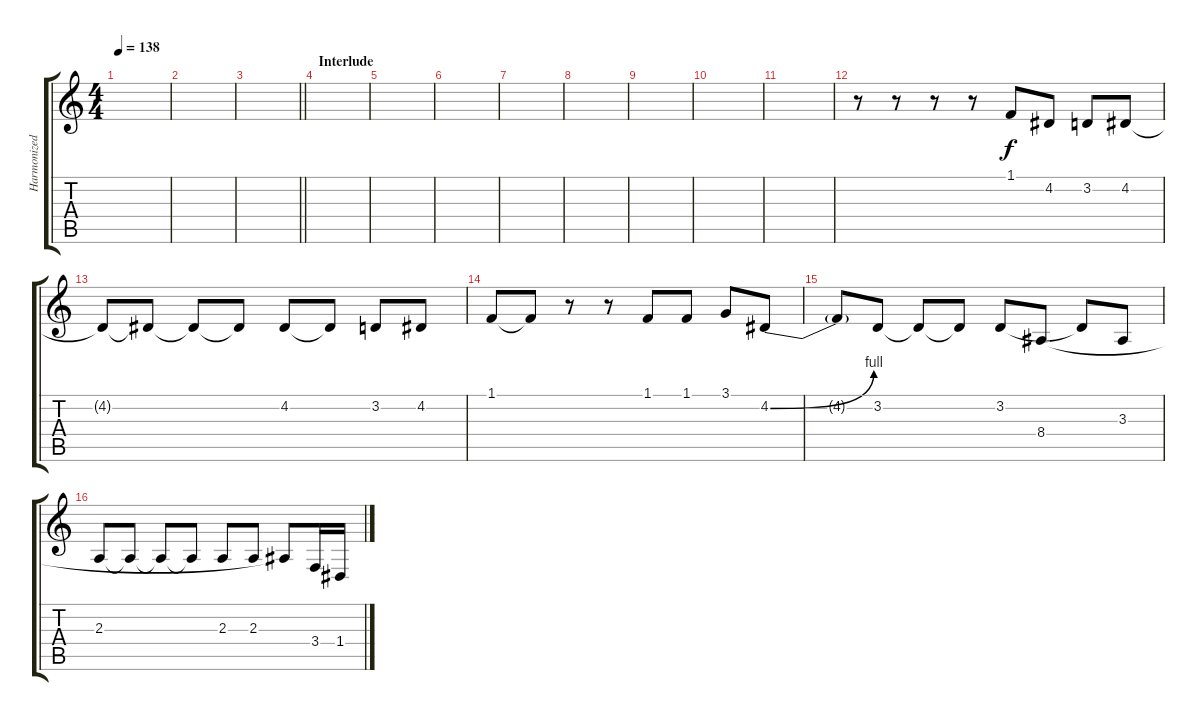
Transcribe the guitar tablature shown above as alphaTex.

\track ("Harmonized Vocals" "Harmonized") {instrument trumpet}
\staff {score tabs}
\tuning (E4 B3 G3 D3 A2 E2) {hide}
\ts (4 4)
\tempo 138
\clef g2
\ks c
|
|
\barLineRight lightlight
|
\section ("" "Interlude")
|
|
|
|
|
|
|
|
r.8 r.8 r.8 r.8 1.1.8 4.2.8 3.2.8 4.2.8 |
4.2{t}.8 4.2{t}.8 4.2{t}.8 4.2{t}.8 4.2.8 4.2{t}.8 3.2.8 4.2.8 |
1.1.8 1.1{t}.8 r.8 r.8 1.1.8 1.1.8 3.1.8 4.2{be (bend 0 0 60 4)}.8 |
4.2{t}.8 3.2.8 3.2{t}.8 3.2{t}.8 3.2.8 8.4.8 3.2{t}.8 3.3.8 |
2.3.8 2.3{t}.8 2.3{t}.8 2.3{t}.8 2.3.8 2.3.8 8.4{t}.8 3.4.16 1.4.16
